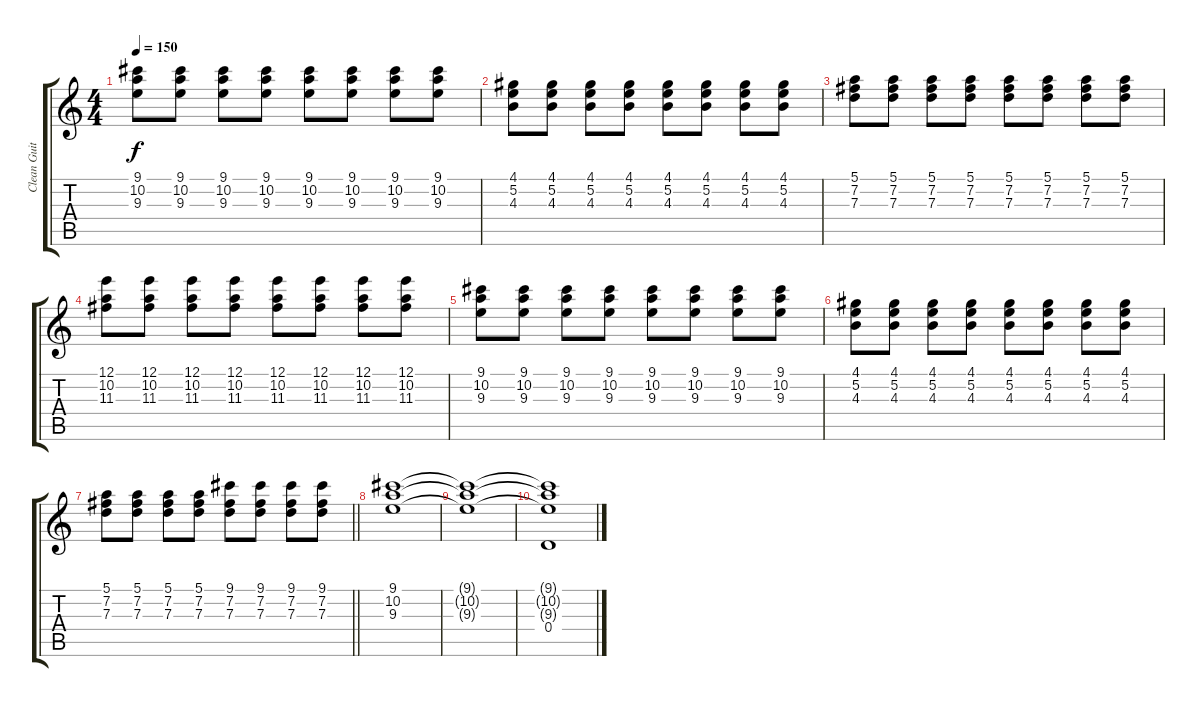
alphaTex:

\track ("Clean Guitar" "Clean Guit") {instrument electricguitarjazz}
\staff {score tabs}
\tuning (E4 B3 G3 D3 A2 E2) {hide}
\ts (4 4)
\tempo 150
\clef g2
\ks c
(9.1 10.2 9.3).8{dy f} (9.1 10.2 9.3).8 (9.1 10.2 9.3).8 (9.1 10.2 9.3).8 (9.1 10.2 9.3).8 (9.1 10.2 9.3).8 (9.1 10.2 9.3).8 (9.1 10.2 9.3).8 |
(4.1 5.2 4.3).8 (4.1 5.2 4.3).8 (4.1 5.2 4.3).8 (4.1 5.2 4.3).8 (4.1 5.2 4.3).8 (4.1 5.2 4.3).8 (4.1 5.2 4.3).8 (4.1 5.2 4.3).8 |
(5.1 7.2 7.3).8 (5.1 7.2 7.3).8 (5.1 7.2 7.3).8 (5.1 7.2 7.3).8 (5.1 7.2 7.3).8 (5.1 7.2 7.3).8 (5.1 7.2 7.3).8 (5.1 7.2 7.3).8 |
(12.1 10.2 11.3).8 (12.1 10.2 11.3).8 (12.1 10.2 11.3).8 (12.1 10.2 11.3).8 (12.1 10.2 11.3).8 (12.1 10.2 11.3).8 (12.1 10.2 11.3).8 (12.1 10.2 11.3).8 |
(9.1 10.2 9.3).8 (9.1 10.2 9.3).8 (9.1 10.2 9.3).8 (9.1 10.2 9.3).8 (9.1 10.2 9.3).8 (9.1 10.2 9.3).8 (9.1 10.2 9.3).8 (9.1 10.2 9.3).8 |
(4.1 5.2 4.3).8 (4.1 5.2 4.3).8 (4.1 5.2 4.3).8 (4.1 5.2 4.3).8 (4.1 5.2 4.3).8 (4.1 5.2 4.3).8 (4.1 5.2 4.3).8 (4.1 5.2 4.3).8 |
\barLineRight lightlight
(5.1 7.2 7.3).8 (5.1 7.2 7.3).8 (5.1 7.2 7.3).8 (5.1 7.2 7.3).8 (9.1 7.2 7.3).8 (9.1 7.2 7.3).8 (9.1 7.2 7.3).8 (9.1 7.2 7.3).8 |
(9.1 10.2 9.3).1 |
(9.1{t} 10.2{t} 9.3{t}).1 |
(9.1{t} 10.2{t} 9.3{t} 0.4).1
